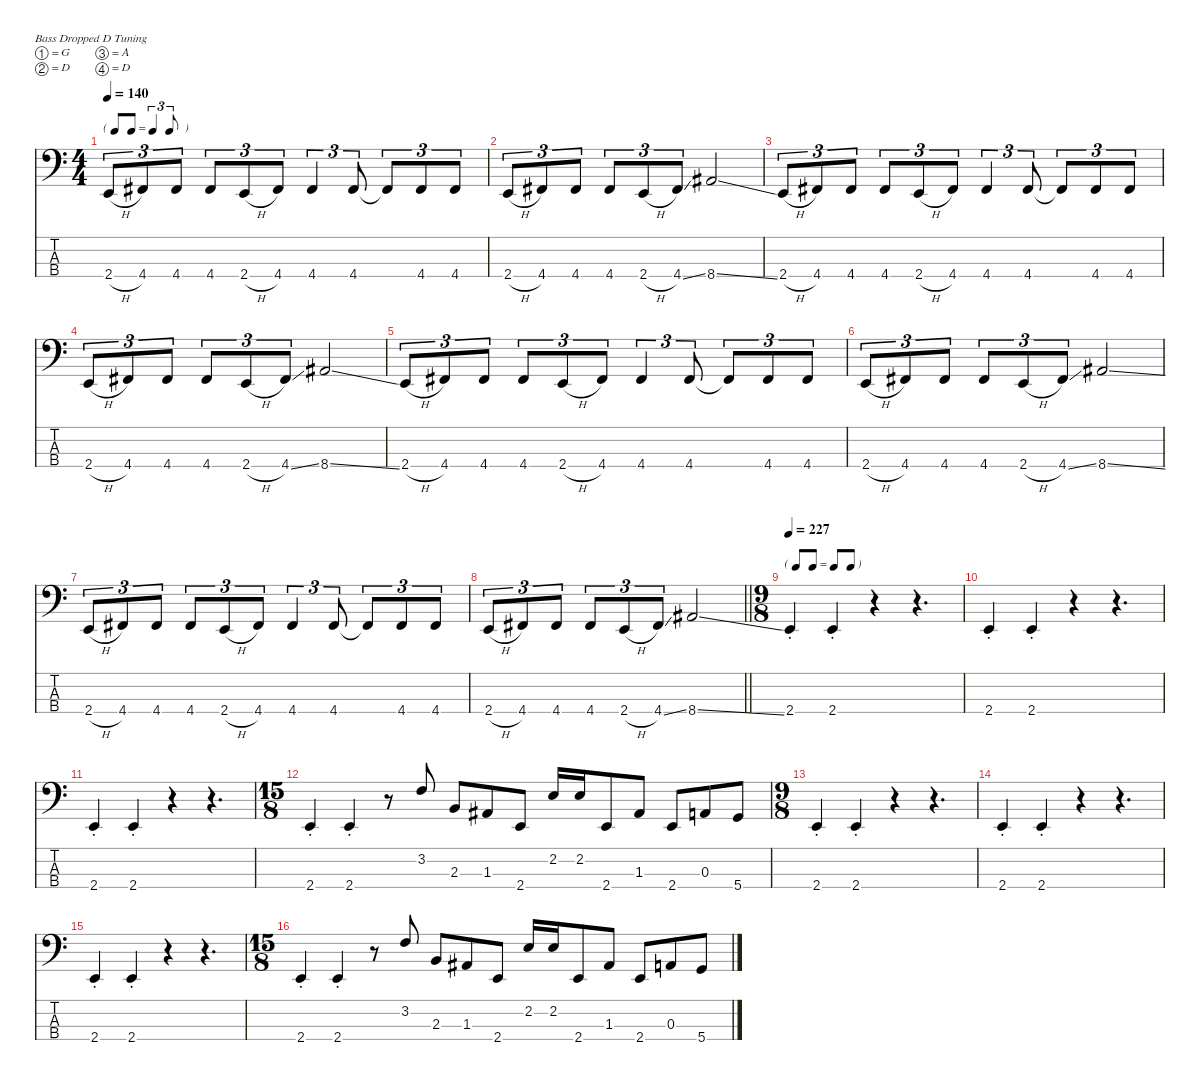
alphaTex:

\defaultSystemsLayout 4
\hideDynamics
\bracketExtendMode nobrackets
\singleTrackTrackNamePolicy hidden
\multiTrackTrackNamePolicy hidden
\firstSystemTrackNameMode fullname
\firstSystemTrackNameOrientation horizontal
\otherSystemsTrackNameOrientation horizontal
\track ("Bass [Martin Mendez]" "el.bs.") {defaultSystemsLayout 4 instrument electricbassfinger}
\staff {score tabs}
\tuning (G2 D2 A1 D1)
\ts (4 4)
\tf triplet8th
\tempo 140
\clef f4
\ks c
2.4{h}.8{tu (3 2) dy mf beam Up} 4.4{acc #}.8{tu (3 2) beam Up} 4.4{acc #}.8{tu (3 2) beam Up} 4.4{acc #}.8{tu (3 2) beam Up} 2.4{h}.8{tu (3 2) beam Up} 4.4{acc #}.8{tu (3 2) beam Up} 4.4{acc #}.4{tu (3 2) beam Up} 4.4{acc #}.8{tu (3 2) beam Up} 4.4{t acc #}.8{tu (3 2) beam Up} 4.4{acc #}.8{tu (3 2) beam Up} 4.4{acc #}.8{tu (3 2) beam Up} |
2.4{h}.8{tu (3 2) beam Up} 4.4{acc #}.8{tu (3 2) beam Up} 4.4{acc #}.8{tu (3 2) beam Up} 4.4{acc #}.8{tu (3 2) beam Up} 2.4{h}.8{tu (3 2) beam Up} 4.4{ss acc #}.8{tu (3 2) beam Up} 8.4{ss acc #}.2{beam Up} |
2.4{h}.8{tu (3 2) beam Up} 4.4{acc #}.8{tu (3 2) beam Up} 4.4{acc #}.8{tu (3 2) beam Up} 4.4{acc #}.8{tu (3 2) beam Up} 2.4{h}.8{tu (3 2) beam Up} 4.4{acc #}.8{tu (3 2) beam Up} 4.4{acc #}.4{tu (3 2) beam Up} 4.4{acc #}.8{tu (3 2) beam Up} 4.4{t acc #}.8{tu (3 2) beam Up} 4.4{acc #}.8{tu (3 2) beam Up} 4.4{acc #}.8{tu (3 2) beam Up} |
2.4{h}.8{tu (3 2) beam Up} 4.4{acc #}.8{tu (3 2) beam Up} 4.4{acc #}.8{tu (3 2) beam Up} 4.4{acc #}.8{tu (3 2) beam Up} 2.4{h}.8{tu (3 2) beam Up} 4.4{ss acc #}.8{tu (3 2) beam Up} 8.4{ss acc #}.2{beam Up} |
2.4{h}.8{tu (3 2) beam Up} 4.4{acc #}.8{tu (3 2) beam Up} 4.4{acc #}.8{tu (3 2) beam Up} 4.4{acc #}.8{tu (3 2) beam Up} 2.4{h}.8{tu (3 2) beam Up} 4.4{acc #}.8{tu (3 2) beam Up} 4.4{acc #}.4{tu (3 2) beam Up} 4.4{acc #}.8{tu (3 2) beam Up} 4.4{t acc #}.8{tu (3 2) beam Up} 4.4{acc #}.8{tu (3 2) beam Up} 4.4{acc #}.8{tu (3 2) beam Up} |
2.4{h}.8{tu (3 2) beam Up} 4.4{acc #}.8{tu (3 2) beam Up} 4.4{acc #}.8{tu (3 2) beam Up} 4.4{acc #}.8{tu (3 2) beam Up} 2.4{h}.8{tu (3 2) beam Up} 4.4{ss acc #}.8{tu (3 2) beam Up} 8.4{ss acc #}.2{beam Up} |
2.4{h}.8{tu (3 2) beam Up} 4.4{acc #}.8{tu (3 2) beam Up} 4.4{acc #}.8{tu (3 2) beam Up} 4.4{acc #}.8{tu (3 2) beam Up} 2.4{h}.8{tu (3 2) beam Up} 4.4{acc #}.8{tu (3 2) beam Up} 4.4{acc #}.4{tu (3 2) beam Up} 4.4{acc #}.8{tu (3 2) beam Up} 4.4{t acc #}.8{tu (3 2) beam Up} 4.4{acc #}.8{tu (3 2) beam Up} 4.4{acc #}.8{tu (3 2) beam Up} |
\barLineRight lightlight
2.4{h}.8{tu (3 2) beam Up} 4.4{acc #}.8{tu (3 2) beam Up} 4.4{acc #}.8{tu (3 2) beam Up} 4.4{acc #}.8{tu (3 2) beam Up} 2.4{h}.8{tu (3 2) beam Up} 4.4{ss acc #}.8{tu (3 2) beam Up} 8.4{ss acc #}.2{beam Up} |
\ts (9 8)
\beaming (8 3 3 3)
\tf none
\tempo 227
2.4{st}.4{beam Up} 2.4{st}.4{beam Up} r.4{beam Up} r.4{d beam Up} |
2.4{st}.4{beam Up} 2.4{st}.4{beam Up} r.4{beam Up} r.4{d beam Up} |
2.4{st}.4{beam Up} 2.4{st}.4{beam Up} r.4{beam Up} r.4{d beam Up} |
\ts (15 8)
\beaming (8 3 3 3 3 3)
2.4{st}.4{beam Up} 2.4{st}.4{beam Up} r.8{beam Up} 3.2.8{beam Down} 2.3.8{beam Up} 1.3{acc #}.8{beam Up} 2.4.8{beam Up} 2.2.16{beam Up} 2.2.16{beam Up} 2.4.8{beam Up} 1.3{acc #}.8{beam Up} 2.4.8{beam Up} 0.3.8{beam Up} 5.4.8{beam Up} |
\ts (9 8)
\beaming (8 3 3 3)
2.4{st}.4{beam Up} 2.4{st}.4{beam Up} r.4{beam Up} r.4{d beam Up} |
2.4{st}.4{beam Up} 2.4{st}.4{beam Up} r.4{beam Up} r.4{d beam Up} |
2.4{st}.4{beam Up} 2.4{st}.4{beam Up} r.4{beam Up} r.4{d beam Up} |
\ts (15 8)
\beaming (8 3 3 3 3 3)
2.4{st}.4{beam Up} 2.4{st}.4{beam Up} r.8{beam Up} 3.2.8{beam Down} 2.3.8{beam Up} 1.3{acc #}.8{beam Up} 2.4.8{beam Up} 2.2.16{beam Up} 2.2.16{beam Up} 2.4.8{beam Up} 1.3{acc #}.8{beam Up} 2.4.8{beam Up} 0.3.8{beam Up} 5.4.8{beam Up}
